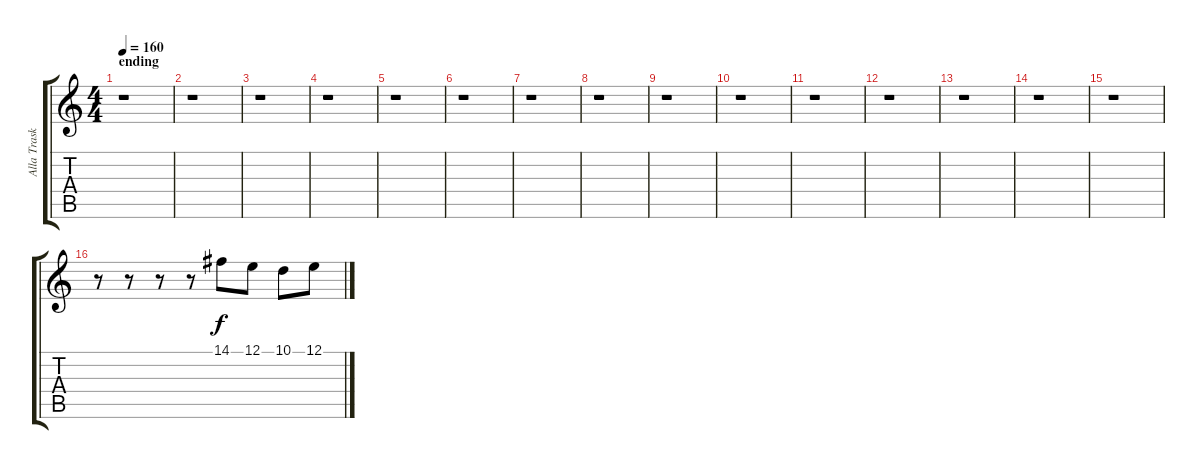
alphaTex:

\track ("Alla Traskovskaya (Luzhetskaya)" "Alla Trask") {instrument flute}
\staff {score tabs}
\tuning (E4 B3 G3 D3 A2 E2) {hide}
\ts (4 4)
\section ("" "ending")
\tempo 160
\clef g2
\ks c
r.1{dy f} |
r.1 |
r.1 |
r.1 |
r.1 |
r.1 |
r.1 |
r.1 |
r.1 |
r.1 |
r.1 |
r.1 |
r.1 |
r.1 |
r.1 |
r.8 r.8 r.8 r.8 14.1.8 12.1.8 10.1.8 12.1.8
